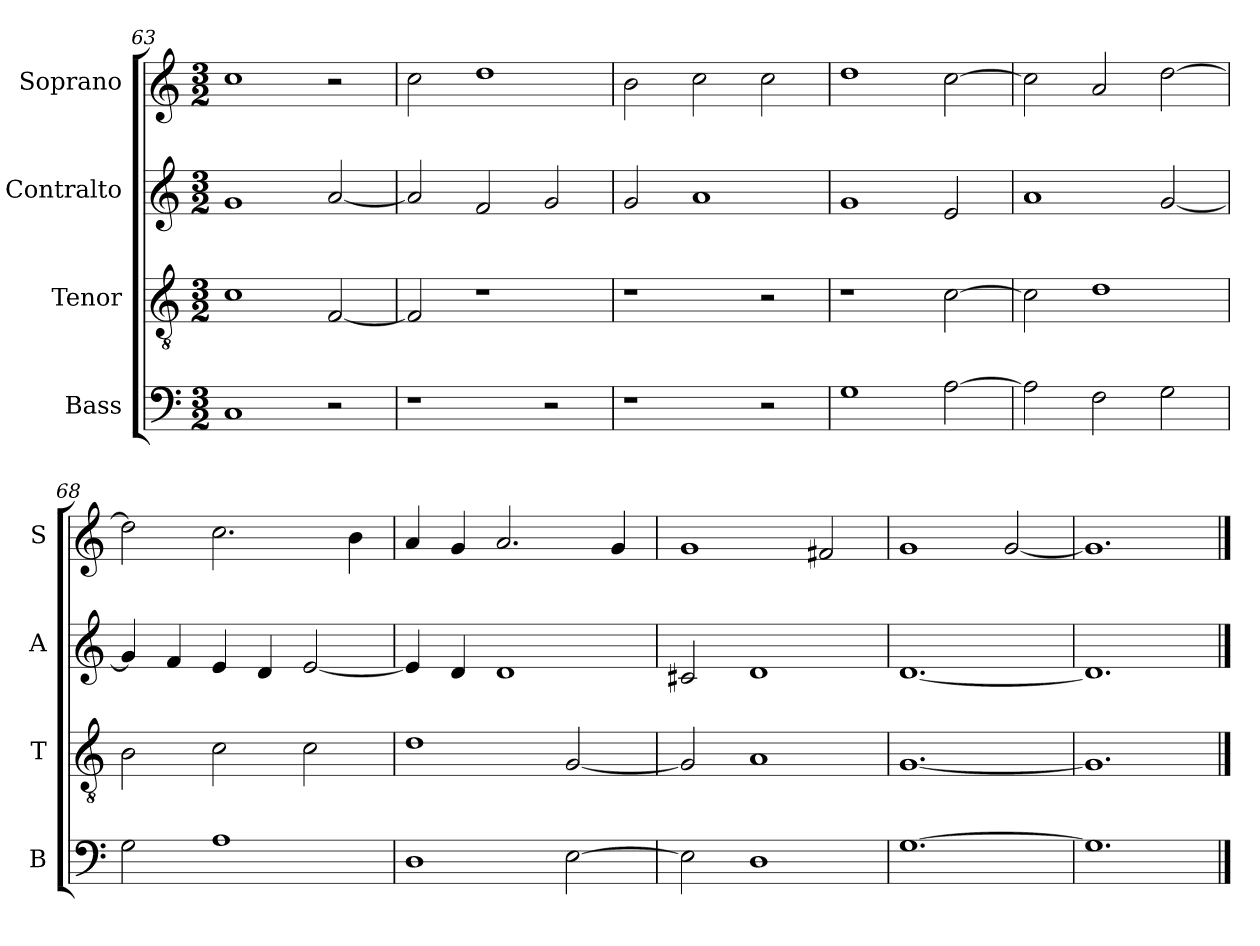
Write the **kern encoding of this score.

**kern	**kern	**kern	**kern
*part4	*part3	*part2	*part1
*staff4	*staff3	*staff2	*staff1
*I"Bass	*I"Tenor	*I"Contralto	*I"Soprano
*I'B	*I'T	*I'A	*I'S
*clefF4	*clefGv2	*clefG2	*clefG2
*k[]	*k[]	*k[]	*k[]
*G:mix	*G:mix	*G:mix	*G:mix
*M3/2	*M3/2	*M3/2	*M3/2
=63	=63	=63	=63
1C	1c	1g	1cc
2r	[2F	[2a	2r
=64	=64	=64	=64
1r	2F]	2a]	2cc
.	1r	2f	1dd
2r	.	2g	.
=65	=65	=65	=65
1r	1r	2g	2b
.	.	1a	2cc
2r	2r	.	2cc
=66	=66	=66	=66
1G	1r	1g	1dd
[2A	[2c	2e	[2cc
=67	=67	=67	=67
2A]	2c]	1a	2cc]
2F	1d	.	2a
2G	.	[2g	[2dd
=68	=68	=68	=68
2G	2B	4g]	2dd]
.	.	4f	.
1A	2c	4e	2.cc
.	.	4d	.
.	2c	[2e	.
.	.	.	4b
=69	=69	=69	=69
1D	1d	4e]	4a
.	.	4d	4g
.	.	1d	2.a
[2E	[2G	.	.
.	.	.	4g
=70	=70	=70	=70
2E]	2G]	2c#X	1g
1D	1A	1d	.
.	.	.	2f#X
=71	=71	=71	=71
[1.G	[1.G	[1.d	1g
.	.	.	[2g
=72	=72	=72	=72
1.G]	1.G]	1.d]	1.g]
==	==	==	==
*-	*-	*-	*-
